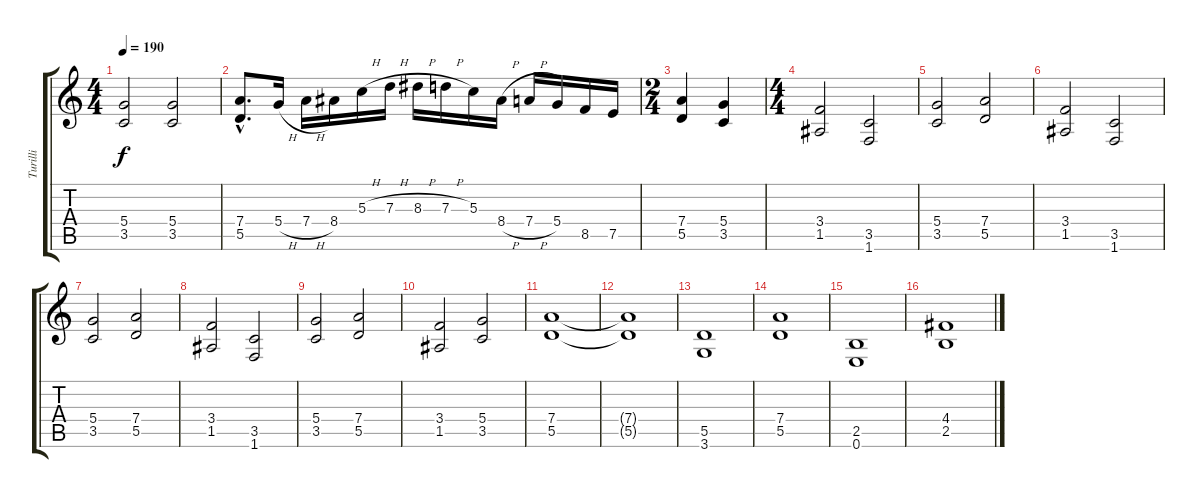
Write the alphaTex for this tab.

\track ("Turilli" "Turilli") {instrument distortionguitar}
\staff {score tabs}
\tuning (E4 B3 G3 D3 A2 E2) {hide}
\ts (4 4)
\tempo 190
\clef g2
\ks c
(5.4 3.5).2{dy f} (5.4 3.5).2 |
(7.4{hac} 5.5{hac}).8{d} 5.4{h}.16 7.4{h}.16 8.4.16 5.3{h}.16 7.3{h}.16 8.3{h}.16 7.3{h}.16 5.3.16 8.4{h}.16 7.4{h}.16 5.4.16 8.5.16 7.5.16 |
\ts (2 4)
(7.4 5.5).4 (5.4 3.5).4 |
\ts (4 4)
(3.4 1.5).2 (3.5 1.6).2 |
(5.4 3.5).2 (7.4 5.5).2 |
(3.4 1.5).2 (3.5 1.6).2 |
(5.4 3.5).2 (7.4 5.5).2 |
(3.4 1.5).2 (3.5 1.6).2 |
(5.4 3.5).2 (7.4 5.5).2 |
(3.4 1.5).2 (5.4 3.5).2 |
(7.4 5.5).1 |
(7.4{t} 5.5{t}).1 |
(5.5 3.6).1 |
(7.4 5.5).1 |
(2.5 0.6).1 |
(4.4 2.5).1
